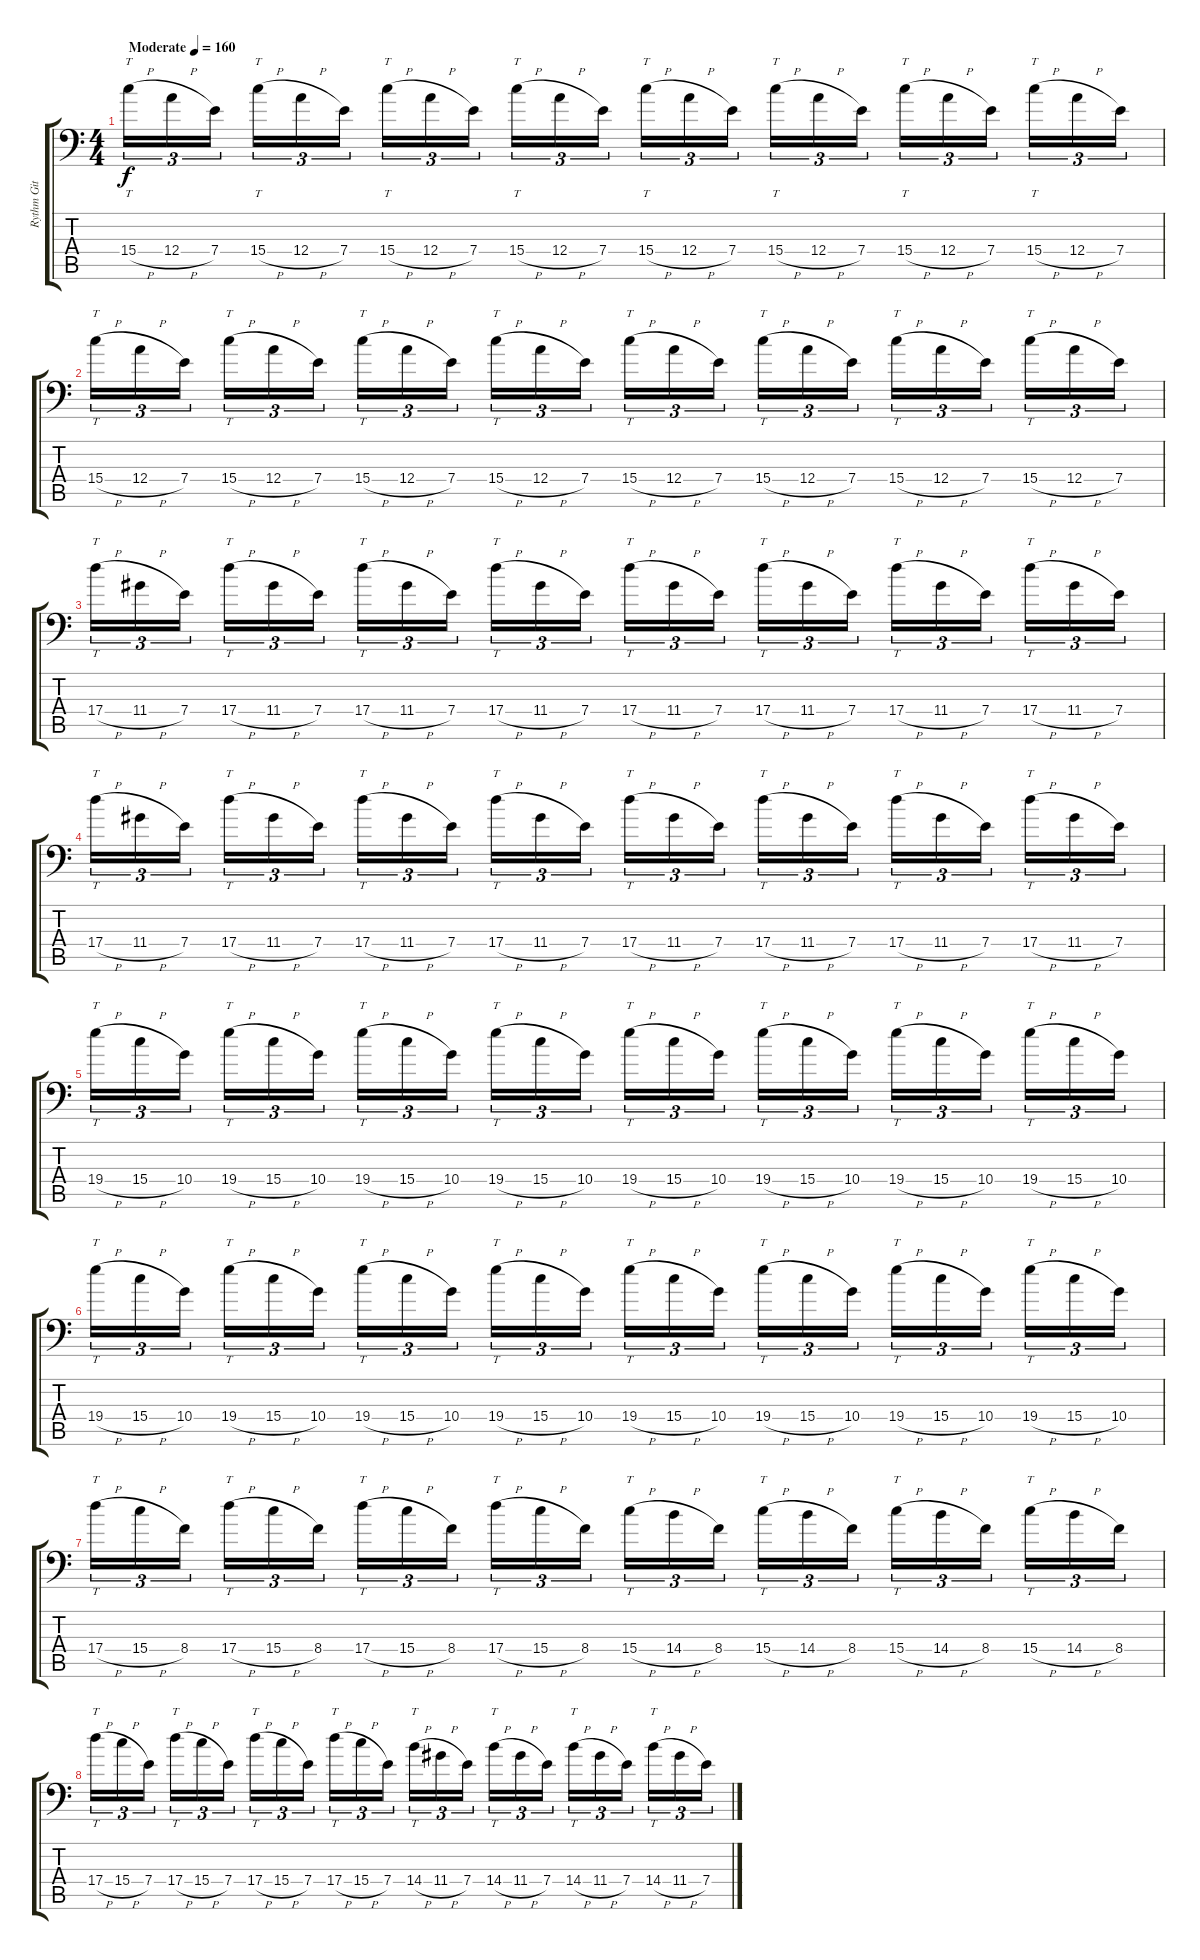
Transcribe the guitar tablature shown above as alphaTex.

\track ("Rythm Git 1" "Rythm Git ") {instrument distortionguitar}
\staff {score tabs}
\tuning (B3 Gb3 D3 A2 E2 A1) {hide}
\ts (4 4)
\tempo (160 "Moderate")
\clef f4
\ks c
15.4{h}.16{tt tu (3 2) dy f instrument distortionguitar} 12.4{h}.16{tu (3 2)} 7.4.16{tu (3 2) beam splitsecondary} 15.4{h}.16{tt tu (3 2)} 12.4{h}.16{tu (3 2)} 7.4.16{tu (3 2)} 15.4{h}.16{tt tu (3 2)} 12.4{h}.16{tu (3 2)} 7.4.16{tu (3 2) beam splitsecondary} 15.4{h}.16{tt tu (3 2)} 12.4{h}.16{tu (3 2)} 7.4.16{tu (3 2)} 15.4{h}.16{tt tu (3 2)} 12.4{h}.16{tu (3 2)} 7.4.16{tu (3 2) beam splitsecondary} 15.4{h}.16{tt tu (3 2)} 12.4{h}.16{tu (3 2)} 7.4.16{tu (3 2)} 15.4{h}.16{tt tu (3 2)} 12.4{h}.16{tu (3 2)} 7.4.16{tu (3 2) beam splitsecondary} 15.4{h}.16{tt tu (3 2)} 12.4{h}.16{tu (3 2)} 7.4.16{tu (3 2)} |
15.4{h}.16{tt tu (3 2)} 12.4{h}.16{tu (3 2)} 7.4.16{tu (3 2) beam splitsecondary} 15.4{h}.16{tt tu (3 2)} 12.4{h}.16{tu (3 2)} 7.4.16{tu (3 2)} 15.4{h}.16{tt tu (3 2)} 12.4{h}.16{tu (3 2)} 7.4.16{tu (3 2) beam splitsecondary} 15.4{h}.16{tt tu (3 2)} 12.4{h}.16{tu (3 2)} 7.4.16{tu (3 2)} 15.4{h}.16{tt tu (3 2)} 12.4{h}.16{tu (3 2)} 7.4.16{tu (3 2) beam splitsecondary} 15.4{h}.16{tt tu (3 2)} 12.4{h}.16{tu (3 2)} 7.4.16{tu (3 2)} 15.4{h}.16{tt tu (3 2)} 12.4{h}.16{tu (3 2)} 7.4.16{tu (3 2) beam splitsecondary} 15.4{h}.16{tt tu (3 2)} 12.4{h}.16{tu (3 2)} 7.4.16{tu (3 2)} |
17.4{h}.16{tt tu (3 2)} 11.4{h}.16{tu (3 2)} 7.4.16{tu (3 2) beam splitsecondary} 17.4{h}.16{tt tu (3 2)} 11.4{h}.16{tu (3 2)} 7.4.16{tu (3 2)} 17.4{h}.16{tt tu (3 2)} 11.4{h}.16{tu (3 2)} 7.4.16{tu (3 2) beam splitsecondary} 17.4{h}.16{tt tu (3 2)} 11.4{h}.16{tu (3 2)} 7.4.16{tu (3 2)} 17.4{h}.16{tt tu (3 2)} 11.4{h}.16{tu (3 2)} 7.4.16{tu (3 2) beam splitsecondary} 17.4{h}.16{tt tu (3 2)} 11.4{h}.16{tu (3 2)} 7.4.16{tu (3 2)} 17.4{h}.16{tt tu (3 2)} 11.4{h}.16{tu (3 2)} 7.4.16{tu (3 2) beam splitsecondary} 17.4{h}.16{tt tu (3 2)} 11.4{h}.16{tu (3 2)} 7.4.16{tu (3 2)} |
17.4{h}.16{tt tu (3 2)} 11.4{h}.16{tu (3 2)} 7.4.16{tu (3 2) beam splitsecondary} 17.4{h}.16{tt tu (3 2)} 11.4{h}.16{tu (3 2)} 7.4.16{tu (3 2)} 17.4{h}.16{tt tu (3 2)} 11.4{h}.16{tu (3 2)} 7.4.16{tu (3 2) beam splitsecondary} 17.4{h}.16{tt tu (3 2)} 11.4{h}.16{tu (3 2)} 7.4.16{tu (3 2)} 17.4{h}.16{tt tu (3 2)} 11.4{h}.16{tu (3 2)} 7.4.16{tu (3 2) beam splitsecondary} 17.4{h}.16{tt tu (3 2)} 11.4{h}.16{tu (3 2)} 7.4.16{tu (3 2)} 17.4{h}.16{tt tu (3 2)} 11.4{h}.16{tu (3 2)} 7.4.16{tu (3 2) beam splitsecondary} 17.4{h}.16{tt tu (3 2)} 11.4{h}.16{tu (3 2)} 7.4.16{tu (3 2)} |
19.4{h}.16{tt tu (3 2)} 15.4{h}.16{tu (3 2)} 10.4.16{tu (3 2) beam splitsecondary} 19.4{h}.16{tt tu (3 2)} 15.4{h}.16{tu (3 2)} 10.4.16{tu (3 2)} 19.4{h}.16{tt tu (3 2)} 15.4{h}.16{tu (3 2)} 10.4.16{tu (3 2) beam splitsecondary} 19.4{h}.16{tt tu (3 2)} 15.4{h}.16{tu (3 2)} 10.4.16{tu (3 2)} 19.4{h}.16{tt tu (3 2)} 15.4{h}.16{tu (3 2)} 10.4.16{tu (3 2) beam splitsecondary} 19.4{h}.16{tt tu (3 2)} 15.4{h}.16{tu (3 2)} 10.4.16{tu (3 2)} 19.4{h}.16{tt tu (3 2)} 15.4{h}.16{tu (3 2)} 10.4.16{tu (3 2) beam splitsecondary} 19.4{h}.16{tt tu (3 2)} 15.4{h}.16{tu (3 2)} 10.4.16{tu (3 2)} |
19.4{h}.16{tt tu (3 2)} 15.4{h}.16{tu (3 2)} 10.4.16{tu (3 2) beam splitsecondary} 19.4{h}.16{tt tu (3 2)} 15.4{h}.16{tu (3 2)} 10.4.16{tu (3 2)} 19.4{h}.16{tt tu (3 2)} 15.4{h}.16{tu (3 2)} 10.4.16{tu (3 2) beam splitsecondary} 19.4{h}.16{tt tu (3 2)} 15.4{h}.16{tu (3 2)} 10.4.16{tu (3 2)} 19.4{h}.16{tt tu (3 2)} 15.4{h}.16{tu (3 2)} 10.4.16{tu (3 2) beam splitsecondary} 19.4{h}.16{tt tu (3 2)} 15.4{h}.16{tu (3 2)} 10.4.16{tu (3 2)} 19.4{h}.16{tt tu (3 2)} 15.4{h}.16{tu (3 2)} 10.4.16{tu (3 2) beam splitsecondary} 19.4{h}.16{tt tu (3 2)} 15.4{h}.16{tu (3 2)} 10.4.16{tu (3 2)} |
17.4{h}.16{tt tu (3 2)} 15.4{h}.16{tu (3 2)} 8.4.16{tu (3 2) beam splitsecondary} 17.4{h}.16{tt tu (3 2)} 15.4{h}.16{tu (3 2)} 8.4.16{tu (3 2)} 17.4{h}.16{tt tu (3 2)} 15.4{h}.16{tu (3 2)} 8.4.16{tu (3 2) beam splitsecondary} 17.4{h}.16{tt tu (3 2)} 15.4{h}.16{tu (3 2)} 8.4.16{tu (3 2)} 15.4{h}.16{tt tu (3 2)} 14.4{h}.16{tu (3 2)} 8.4.16{tu (3 2) beam splitsecondary} 15.4{h}.16{tt tu (3 2)} 14.4{h}.16{tu (3 2)} 8.4.16{tu (3 2)} 15.4{h}.16{tt tu (3 2)} 14.4{h}.16{tu (3 2)} 8.4.16{tu (3 2) beam splitsecondary} 15.4{h}.16{tt tu (3 2)} 14.4{h}.16{tu (3 2)} 8.4.16{tu (3 2)} |
17.4{h}.16{tt tu (3 2)} 15.4{h}.16{tu (3 2)} 7.4.16{tu (3 2) beam splitsecondary} 17.4{h}.16{tt tu (3 2)} 15.4{h}.16{tu (3 2)} 7.4.16{tu (3 2)} 17.4{h}.16{tt tu (3 2)} 15.4{h}.16{tu (3 2)} 7.4.16{tu (3 2) beam splitsecondary} 17.4{h}.16{tt tu (3 2)} 15.4{h}.16{tu (3 2)} 7.4.16{tu (3 2)} 14.4{h}.16{tt tu (3 2)} 11.4{h}.16{tu (3 2)} 7.4.16{tu (3 2) beam splitsecondary} 14.4{h}.16{tt tu (3 2)} 11.4{h}.16{tu (3 2)} 7.4.16{tu (3 2)} 14.4{h}.16{tt tu (3 2)} 11.4{h}.16{tu (3 2)} 7.4.16{tu (3 2) beam splitsecondary} 14.4{h}.16{tt tu (3 2)} 11.4{h}.16{tu (3 2)} 7.4.16{tu (3 2)}
